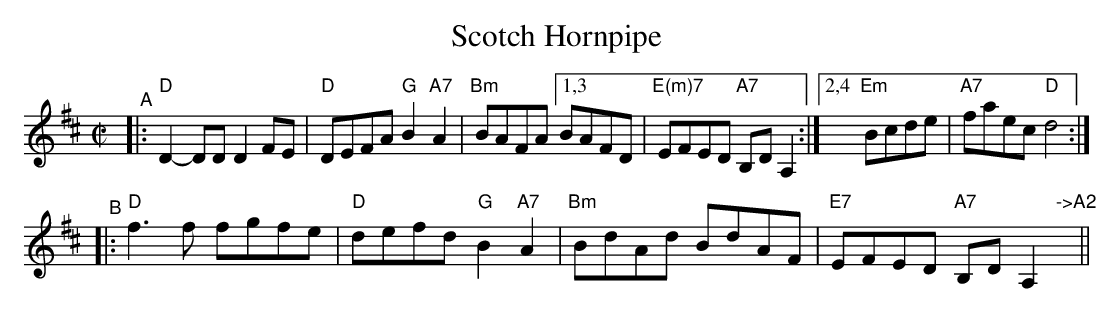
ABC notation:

X:1
T: Scotch Hornpipe
M: C|
L: 1/8
K: D
"^A"\
|:"D"D2-DD D2FE | "D"DEFA "G"B2"A7"A2 | "Bm"BAFA [1,3 BAFD |"E(m)7"EFED "A7"B,DA,2 :|[2,4 "Em"Bcde | "A7"faec "D"d4 :|
"^B"\
|:"D"f3f fgfe | "D"defd "G"B2"A7"A2 | "Bm"BdAd BdAF | "E7"EFED "A7"B,DA,2 "->A2"y ||
